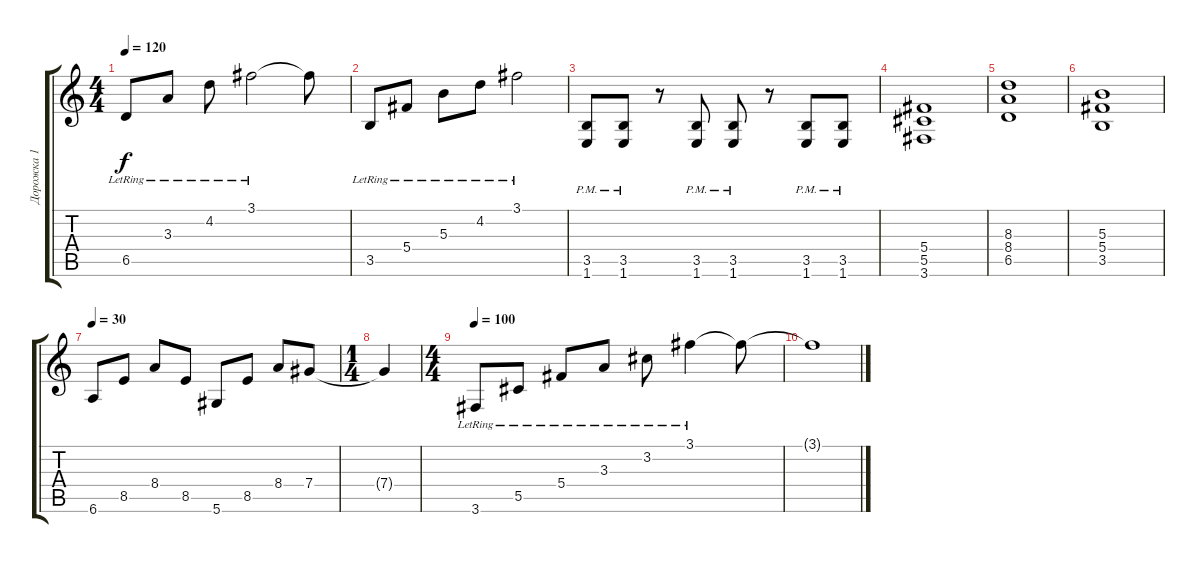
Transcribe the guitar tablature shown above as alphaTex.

\track ("Дорожка 1" "Дорожка 1") {instrument acousticguitarsteel}
\staff {score tabs}
\tuning (Eb4 Bb3 Gb3 Db3 Ab2 Eb2) {hide}
\ts (4 4)
\tempo 120
\clef g2
\ks c
6.5{lr}.8{dy f} 3.3{lr}.8 4.2{lr}.8 3.1{lr}.2 3.1{t}.8 |
3.5{lr}.8 5.4{lr}.8 5.3{lr}.8 4.2{lr}.8 3.1{lr}.2 |
(3.5{pm} 1.6).8{instrument distortionguitar} (3.5{pm} 1.6).8 r.8 (3.5{pm} 1.6).8 (3.5{pm} 1.6).8 r.8 (3.5{pm} 1.6).8 (3.5{pm} 1.6).8 |
(5.4 5.5 3.6).1 |
(8.3 8.4 6.5).1 |
(5.3 5.4 3.5).1 |
\tempo 30
6.6.8 8.5.8 8.4.8 8.5.8 5.6.8 8.5.8 8.4.8 7.4.8 |
\ts (1 4)
7.4{t}.4 |
\ts (4 4)
\tempo 100
3.6{lr}.8{instrument acousticguitarsteel} 5.5{lr}.8 5.4{lr}.8 3.3{lr}.8 3.2{lr}.8 3.1{lr}.4 3.1{t}.8 |
3.1{t}.1
